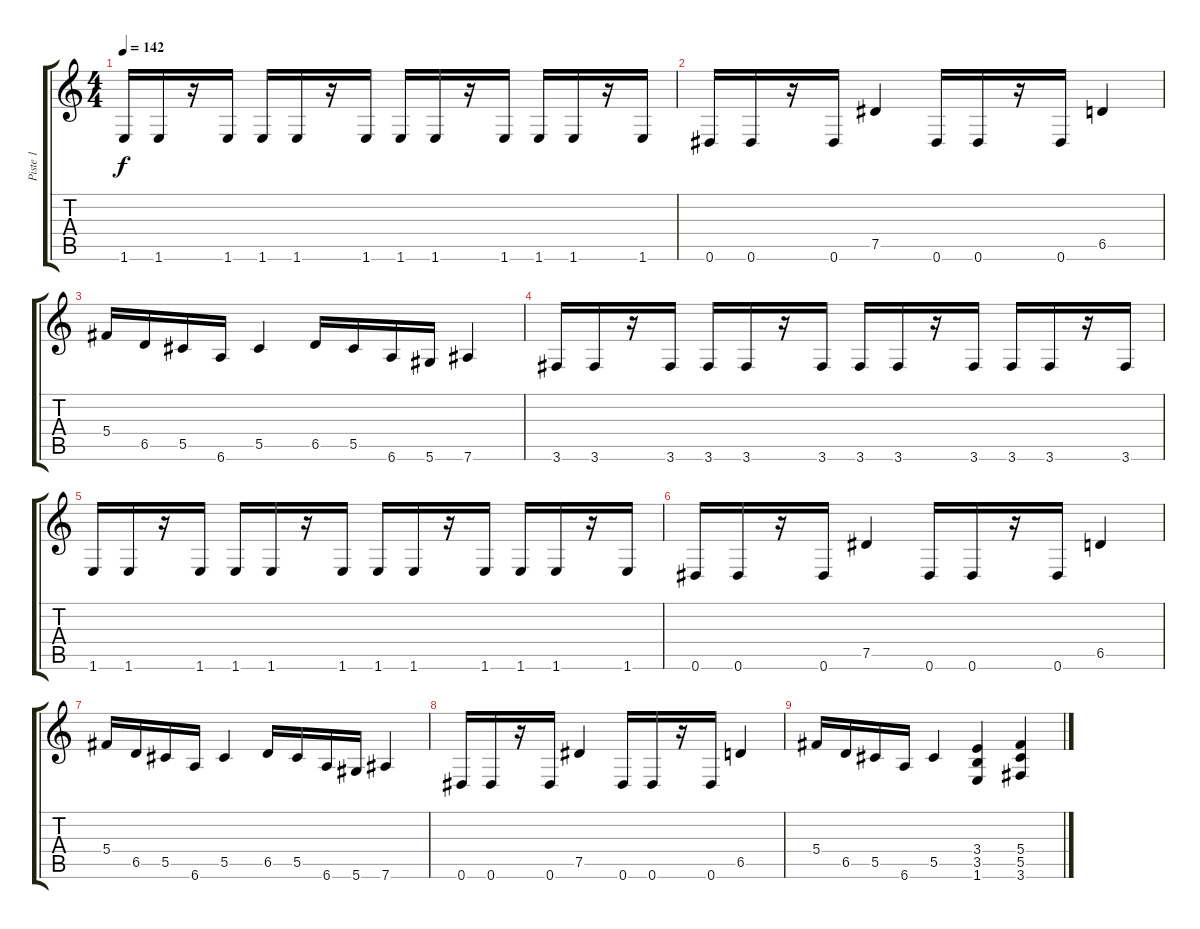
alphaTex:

\track ("Piste 1" "Piste 1") {instrument distortionguitar}
\staff {score tabs}
\tuning (Eb4 Bb3 Gb3 Db3 Ab2 Eb2) {hide}
\ts (4 4)
\tempo 142
\clef g2
\ks c
1.6.16{dy f} 1.6.16 r.16 1.6.16 1.6.16 1.6.16 r.16 1.6.16 1.6.16 1.6.16 r.16 1.6.16 1.6.16 1.6.16 r.16 1.6.16 |
0.6.16 0.6.16 r.16 0.6.16 7.5.4 0.6.16 0.6.16 r.16 0.6.16 6.5.4 |
5.4.16 6.5.16 5.5.16 6.6.16 5.5.4 6.5.16 5.5.16 6.6.16 5.6.16 7.6.4 |
3.6.16 3.6.16 r.16 3.6.16 3.6.16 3.6.16 r.16 3.6.16 3.6.16 3.6.16 r.16 3.6.16 3.6.16 3.6.16 r.16 3.6.16 |
1.6.16 1.6.16 r.16 1.6.16 1.6.16 1.6.16 r.16 1.6.16 1.6.16 1.6.16 r.16 1.6.16 1.6.16 1.6.16 r.16 1.6.16 |
0.6.16 0.6.16 r.16 0.6.16 7.5.4 0.6.16 0.6.16 r.16 0.6.16 6.5.4 |
5.4.16 6.5.16 5.5.16 6.6.16 5.5.4 6.5.16 5.5.16 6.6.16 5.6.16 7.6.4 |
0.6.16 0.6.16 r.16 0.6.16 7.5.4 0.6.16 0.6.16 r.16 0.6.16 6.5.4 |
5.4.16 6.5.16 5.5.16 6.6.16 5.5.4 (3.4 3.5 1.6).4 (5.4 5.5 3.6).4
